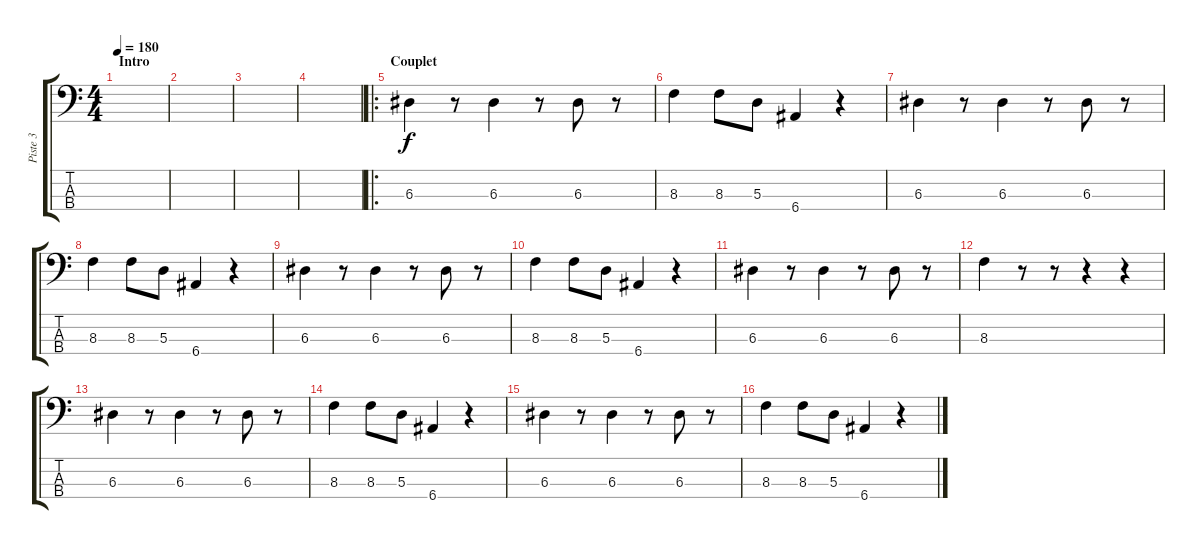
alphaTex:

\track ("Piste 3" "Piste 3") {instrument electricbasspick}
\staff {score tabs}
\tuning (G2 D2 A1 E1) {hide}
\ts (4 4)
\section ("" "Intro")
\tempo 180
\clef f4
\ks c
|
|
|
|
\ro
\section ("" "Couplet")
6.3.4 r.8 6.3.4 r.8 6.3.8 r.8 |
8.3.4 8.3.8 5.3.8 6.4.4 r.4 |
6.3.4 r.8 6.3.4 r.8 6.3.8 r.8 |
8.3.4 8.3.8 5.3.8 6.4.4 r.4 |
6.3.4 r.8 6.3.4 r.8 6.3.8 r.8 |
8.3.4 8.3.8 5.3.8 6.4.4 r.4 |
6.3.4 r.8 6.3.4 r.8 6.3.8 r.8 |
8.3.4 r.8 r.8 r.4 r.4 |
6.3.4 r.8 6.3.4 r.8 6.3.8 r.8 |
8.3.4 8.3.8 5.3.8 6.4.4 r.4 |
6.3.4 r.8 6.3.4 r.8 6.3.8 r.8 |
8.3.4 8.3.8 5.3.8 6.4.4 r.4
